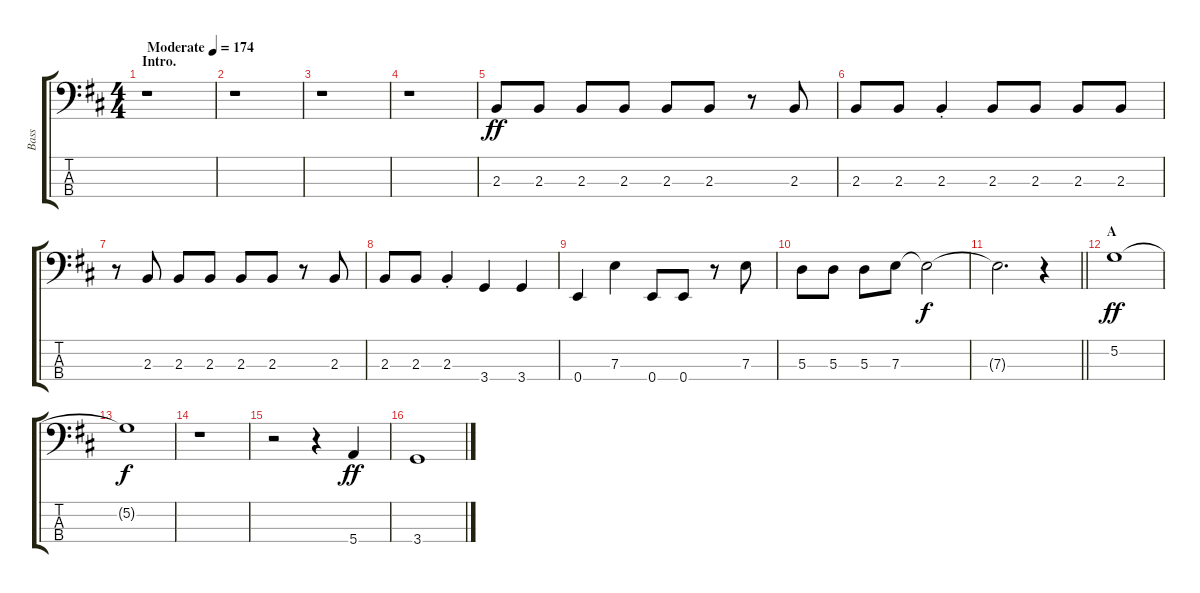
\track ("Bass" "Bass") {instrument electricbasspick}
\staff {score tabs}
\tuning (G2 D2 A1 E1) {hide}
\ts (4 4)
\section ("" "Intro.")
\tempo (174 "Moderate")
\clef f4
\ks bminor
r.1{dy ff instrument electricbasspick} |
r.1 |
r.1 |
r.1 |
2.3.8 2.3.8 2.3.8 2.3.8 2.3.8 2.3.8 r.8 2.3.8 |
2.3.8 2.3.8 2.3{st}.4 2.3.8 2.3.8 2.3.8 2.3.8 |
r.8 2.3.8 2.3.8 2.3.8 2.3.8 2.3.8 r.8 2.3.8 |
2.3.8 2.3.8 2.3{st}.4 3.4.4 3.4.4 |
0.4.4 7.3.4 0.4.8 0.4.8 r.8 7.3.8 |
5.3.8 5.3.8 5.3.8 7.3.8 7.3{t}.2{dy f} |
\barLineRight lightlight
7.3{t}.2{d} r.4 |
\section ("" "A")
5.2.1{dy ff} |
5.2{t}.1{dy f} |
r.1 |
r.2 r.4 5.4.4{dy ff} |
3.4.1
